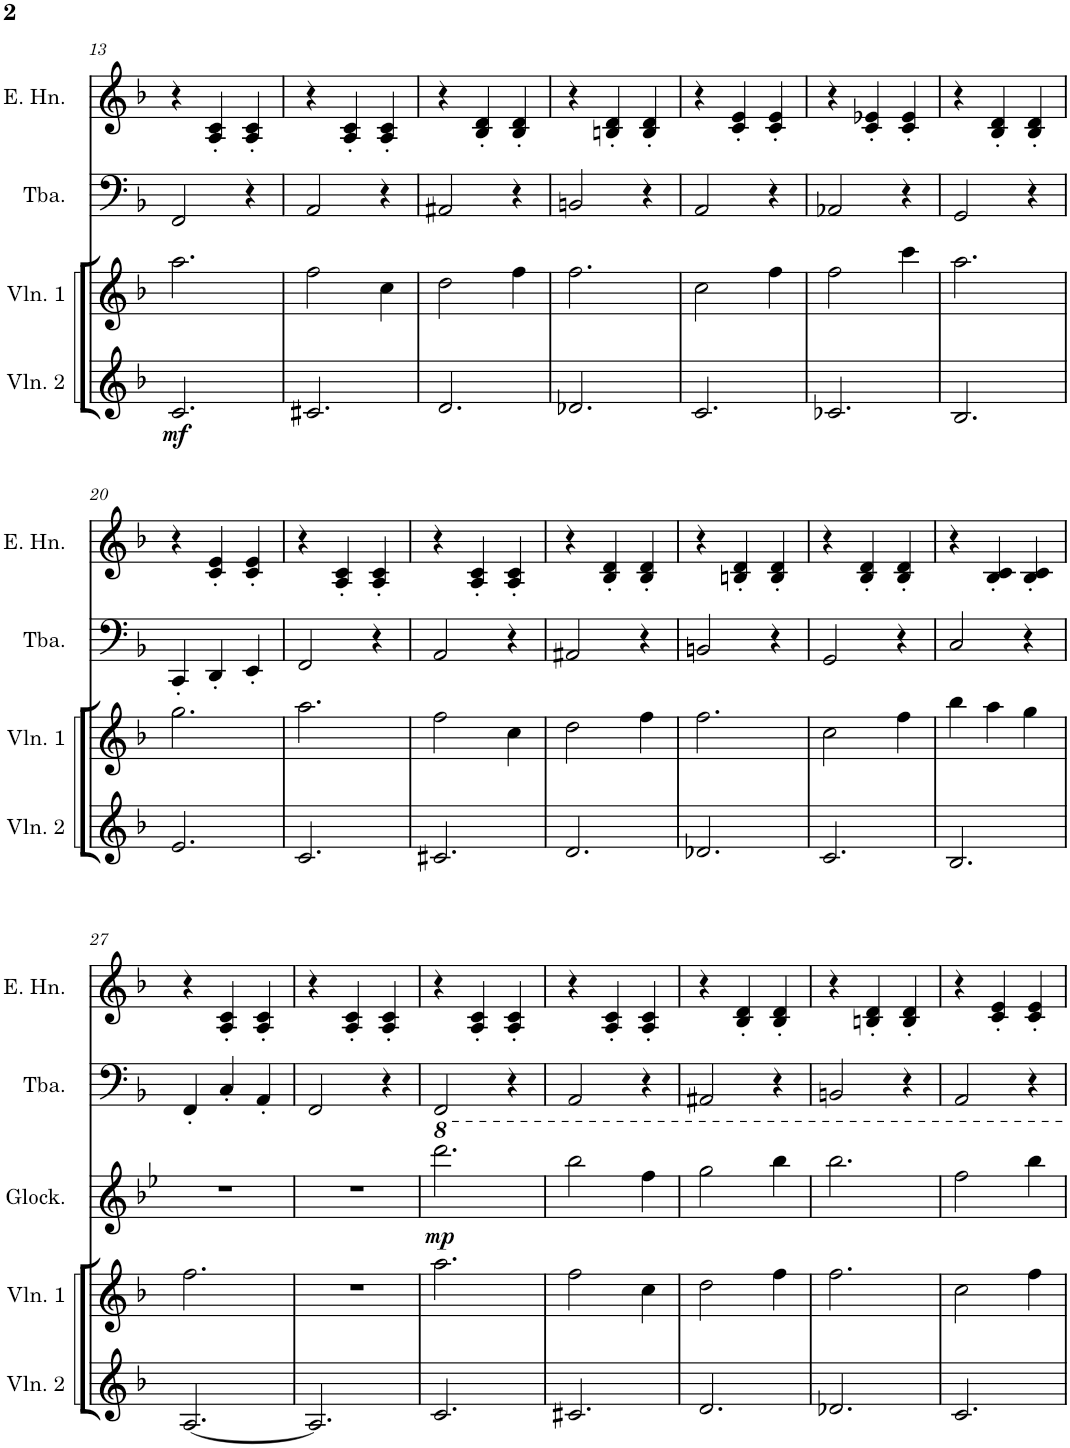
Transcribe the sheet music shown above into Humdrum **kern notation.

**kern	**dynam	**kern	**kern	**kern	**dynam	**kern	**kern
*part6	*part6	*part5	*part4	*part3	*part3	*part2	*part1
*staff6	*staff6	*staff5	*staff4	*staff3	*staff3	*staff2	*staff1
*I"Violin 2	*	*I"Violin 3	*I"Violin 1	*I"Glockenspiel	*	*I"Tuba	*I"English Horn
*I'Vln. 2	*	*I'Vln. 3	*I'Vln. 1	*I'Glock.	*	*I'Tba.	*I'E. Hn.
!!LO:PB:g=z
*clefG2	*	*clefG2	*clefG2	*clefG2	*	*clefF4	*clefG2
*	*	*	*	*Trd7c12	*	*	*Trd4c7
*k[b-]	*	*k[b-]	*k[b-]	*k[b-e-]	*	*k[b-]	*k[b-]
*M3/4	*	*M3/4	*M3/4	*M3/4	*	*M3/4	*M3/4
=13	=13	=13	=13	=13	=13	=13	=13
!	!LO:DY:b	!	!	!	!	!	!
2.c/	mf	4r	2.aa\	2.r	.	2FF/	4r
.	.	[2aa	.	.	.	.	4A/' 4c/'
.	.	.	.	.	.	4r	4A/' 4c/'
=14	=14	=14	=14	=14	=14	=14	=14
2.c#X/	.	4aa]	2ff\	2.r	.	2AA/	4r
.	.	2ff	.	.	.	.	4A/' 4c/'
.	.	.	4cc\	.	.	4r	4A/' 4c/'
=15	=15	=15	=15	=15	=15	=15	=15
2.d/	.	4cc	2dd\	2.r	.	2AA#X/	4r
.	.	2dd	.	.	.	.	4B-/' 4d/'
.	.	.	4ff\	.	.	4r	4B-/' 4d/'
=16	=16	=16	=16	=16	=16	=16	=16
2.d-X/	.	4ff	2.ff\	2.r	.	2BBn/	4r
.	.	[2ff	.	.	.	.	4Bn/' 4d/'
.	.	.	.	.	.	4r	4B/' 4d/'
=17	=17	=17	=17	=17	=17	=17	=17
2.c/	.	4ff]	2cc\	2.r	.	2AA/	4r
.	.	2cc	.	.	.	.	4c/' 4e/'
.	.	.	4ff\	.	.	4r	4c/' 4e/'
=18	=18	=18	=18	=18	=18	=18	=18
2.c-X/	.	4ff	2ff\	2.r	.	2AA-X/	4r
.	.	2ff	.	.	.	.	4c/' 4e-X/'
.	.	.	4ccc\	.	.	4r	4c/' 4e-/'
=19	=19	=19	=19	=19	=19	=19	=19
2.B-/	.	4ccc	2.aa\	2.r	.	2GG/	4r
.	.	[2aa	.	.	.	.	4B-/' 4d/'
.	.	.	.	.	.	4r	4B-/' 4d/'
!!LO:LB:g=z
=20	=20	=20	=20	=20	=20	=20	=20
2.e/	.	4aa]	2.gg\	2.r	.	4CC'/	4r
.	.	[2gg	.	.	.	4DD'/	4c/' 4e/'
.	.	.	.	.	.	4EE'/	4c/' 4e/'
=21	=21	=21	=21	=21	=21	=21	=21
2.c/	.	4gg]	2.aa\	2.r	.	2FF/	4r
.	.	[2aa	.	.	.	.	4A/' 4c/'
.	.	.	.	.	.	4r	4A/' 4c/'
=22	=22	=22	=22	=22	=22	=22	=22
2.c#X/	.	4aa]	2ff\	2.r	.	2AA/	4r
.	.	2ff	.	.	.	.	4A/' 4c/'
.	.	.	4cc\	.	.	4r	4A/' 4c/'
=23	=23	=23	=23	=23	=23	=23	=23
2.d/	.	4cc	2dd\	2.r	.	2AA#X/	4r
.	.	2dd	.	.	.	.	4B-/' 4d/'
.	.	.	4ff\	.	.	4r	4B-/' 4d/'
=24	=24	=24	=24	=24	=24	=24	=24
2.d-X/	.	4ff	2.ff\	2.r	.	2BBn/	4r
.	.	[2ff	.	.	.	.	4Bn/' 4d/'
.	.	.	.	.	.	4r	4B/' 4d/'
=25	=25	=25	=25	=25	=25	=25	=25
2.c/	.	4ff]	2cc\	2.r	.	2GG/	4r
.	.	2cc	.	.	.	.	4B-/' 4d/'
.	.	.	4ff\	.	.	4r	4B-/' 4d/'
=26	=26	=26	=26	=26	=26	=26	=26
2.B-/	.	4ff	4bb-\	2.r	.	2C/	4r
.	.	4bb-	4aa\	.	.	.	4B-/' 4c/'
.	.	4aa	4gg\	.	.	4r	4B-/' 4c/'
!!LO:LB:g=z
=27	=27	=27	=27	=27	=27	=27	=27
[2.A/	.	4gg	2.ff\	2.r	.	4FF'/	4r
.	.	[2ff	.	.	.	4C'/	4A/' 4c/'
.	.	.	.	.	.	4AA'/	4A/' 4c/'
=28	=28	=28	=28	=28	=28	=28	=28
2.A/]	.	4ff]	2.r	2.r	.	2FF/	4r
.	.	4r	.	.	.	.	4A/' 4c/'
.	.	4r	.	.	.	4r	4A/' 4c/'
=29	=29	=29	=29	=29	=29	=29	=29
!	!	!	!	!	!LO:DY:b	!	!
2.c/	.	4r	2.aa\	2.dddd\	mp	2FF/	4r
.	.	[2aa	.	.	.	.	4A/' 4c/'
.	.	.	.	.	.	4r	4A/' 4c/'
=30	=30	=30	=30	=30	=30	=30	=30
2.c#X/	.	4aa]	2ff\	2bbb-\	.	2AA/	4r
.	.	2ff	.	.	.	.	4A/' 4c/'
.	.	.	4cc\	4fff\	.	4r	4A/' 4c/'
=31	=31	=31	=31	=31	=31	=31	=31
2.d/	.	4cc	2dd\	2ggg\	.	2AA#X/	4r
.	.	2dd	.	.	.	.	4B-/' 4d/'
.	.	.	4ff\	4bbb-\	.	4r	4B-/' 4d/'
=32	=32	=32	=32	=32	=32	=32	=32
2.d-X/	.	4ff	2.ff\	2.bbb-\	.	2BBn/	4r
.	.	[2ff	.	.	.	.	4Bn/' 4d/'
.	.	.	.	.	.	4r	4B/' 4d/'
=33	=33	=33	=33	=33	=33	=33	=33
2.c/	.	4ff]	2cc\	2fff\	.	2AA/	4r
.	.	2cc	.	.	.	.	4c/' 4e/'
.	.	.	4ff\	4bbb-\	.	4r	4c/' 4e/'
=	=	=	=	=	=	=	=
*-	*-	*-	*-	*-	*-	*-	*-
